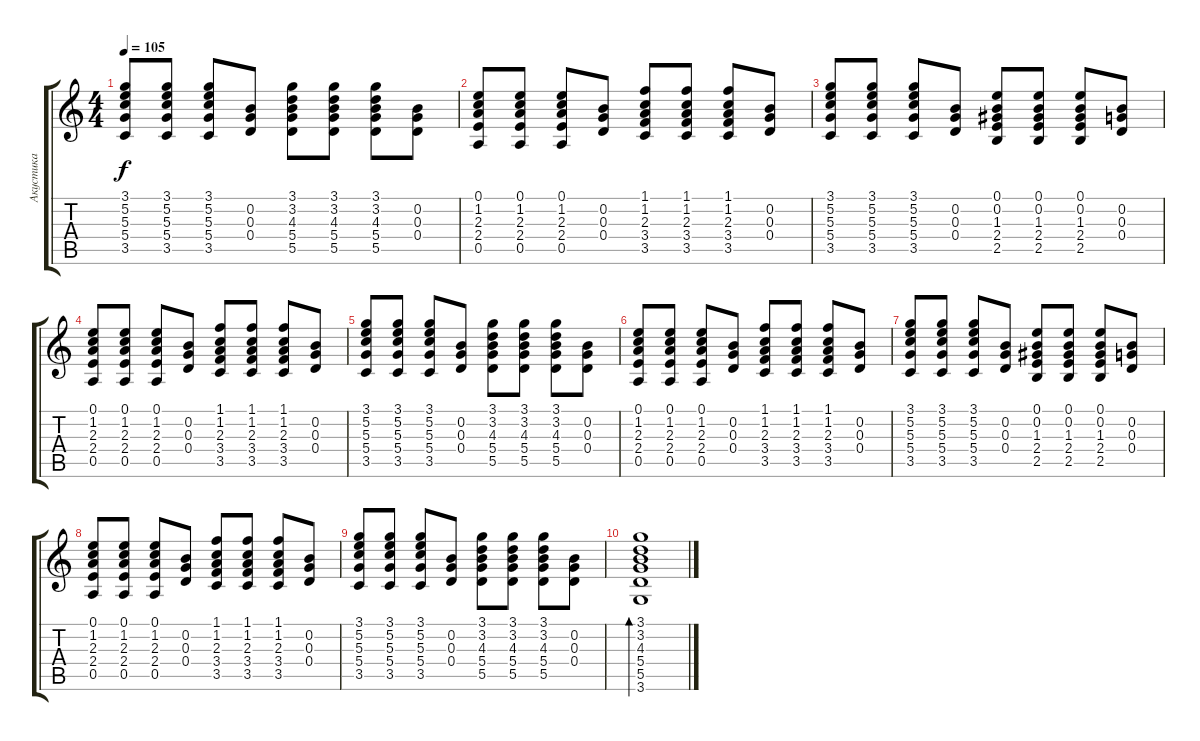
\track ("Акустика" "Акустика") {instrument acousticguitarsteel}
\staff {score tabs}
\tuning (E4 B3 G3 D3 A2 E2) {hide}
\ts (4 4)
\tempo 105
\clef g2
\ks c
(3.1 5.2 5.3 5.4 3.5).8{dy f} (3.1 5.2 5.3 5.4 3.5).8 (3.1 5.2 5.3 5.4 3.5).8 (0.2 0.3 0.4).8 (3.1 3.2 4.3 5.4 5.5).8 (3.1 3.2 4.3 5.4 5.5).8 (3.1 3.2 4.3 5.4 5.5).8 (0.2 0.3 0.4).8 |
(0.1 1.2 2.3 2.4 0.5).8 (0.1 1.2 2.3 2.4 0.5).8 (0.1 1.2 2.3 2.4 0.5).8 (0.2 0.3 0.4).8 (1.1 1.2 2.3 3.4 3.5).8 (1.1 1.2 2.3 3.4 3.5).8 (1.1 1.2 2.3 3.4 3.5).8 (0.2 0.3 0.4).8 |
(3.1 5.2 5.3 5.4 3.5).8 (3.1 5.2 5.3 5.4 3.5).8 (3.1 5.2 5.3 5.4 3.5).8 (0.2 0.3 0.4).8 (0.1 0.2 1.3 2.4 2.5).8 (0.1 0.2 1.3 2.4 2.5).8 (0.1 0.2 1.3 2.4 2.5).8 (0.2 0.3 0.4).8 |
(0.1 1.2 2.3 2.4 0.5).8 (0.1 1.2 2.3 2.4 0.5).8 (0.1 1.2 2.3 2.4 0.5).8 (0.2 0.3 0.4).8 (1.1 1.2 2.3 3.4 3.5).8 (1.1 1.2 2.3 3.4 3.5).8 (1.1 1.2 2.3 3.4 3.5).8 (0.2 0.3 0.4).8 |
(3.1 5.2 5.3 5.4 3.5).8 (3.1 5.2 5.3 5.4 3.5).8 (3.1 5.2 5.3 5.4 3.5).8 (0.2 0.3 0.4).8 (3.1 3.2 4.3 5.4 5.5).8 (3.1 3.2 4.3 5.4 5.5).8 (3.1 3.2 4.3 5.4 5.5).8 (0.2 0.3 0.4).8 |
(0.1 1.2 2.3 2.4 0.5).8 (0.1 1.2 2.3 2.4 0.5).8 (0.1 1.2 2.3 2.4 0.5).8 (0.2 0.3 0.4).8 (1.1 1.2 2.3 3.4 3.5).8 (1.1 1.2 2.3 3.4 3.5).8 (1.1 1.2 2.3 3.4 3.5).8 (0.2 0.3 0.4).8 |
(3.1 5.2 5.3 5.4 3.5).8 (3.1 5.2 5.3 5.4 3.5).8 (3.1 5.2 5.3 5.4 3.5).8 (0.2 0.3 0.4).8 (0.1 0.2 1.3 2.4 2.5).8 (0.1 0.2 1.3 2.4 2.5).8 (0.1 0.2 1.3 2.4 2.5).8 (0.2 0.3 0.4).8 |
(0.1 1.2 2.3 2.4 0.5).8 (0.1 1.2 2.3 2.4 0.5).8 (0.1 1.2 2.3 2.4 0.5).8 (0.2 0.3 0.4).8 (1.1 1.2 2.3 3.4 3.5).8 (1.1 1.2 2.3 3.4 3.5).8 (1.1 1.2 2.3 3.4 3.5).8 (0.2 0.3 0.4).8 |
(3.1 5.2 5.3 5.4 3.5).8 (3.1 5.2 5.3 5.4 3.5).8 (3.1 5.2 5.3 5.4 3.5).8 (0.2 0.3 0.4).8 (3.1 3.2 4.3 5.4 5.5).8 (3.1 3.2 4.3 5.4 5.5).8 (3.1 3.2 4.3 5.4 5.5).8 (0.2 0.3 0.4).8 |
(3.1 3.2 4.3 5.4 5.5 3.6).1{bd 60}
